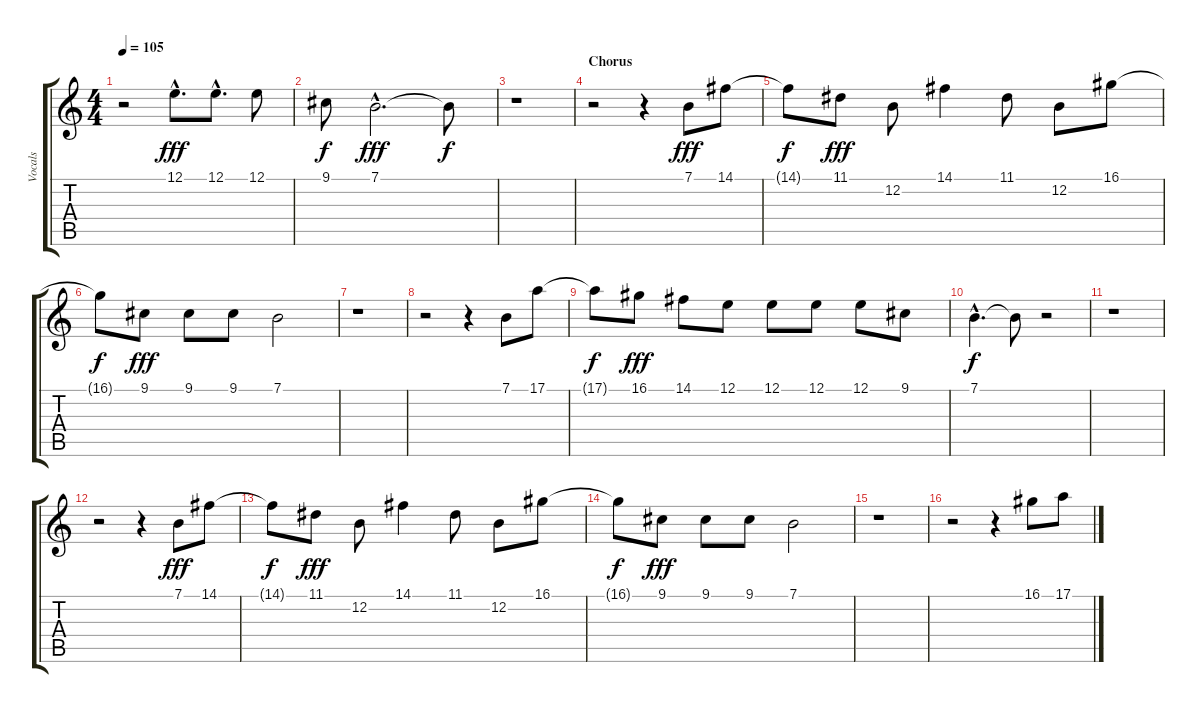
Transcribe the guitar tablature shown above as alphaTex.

\track ("Vocals" "Vocals") {instrument flute}
\staff {score tabs}
\tuning (E4 B3 G3 D3 A2 E2) {hide}
\ts (4 4)
\tempo 105
\clef g2
\ks c
r.2{dy f} 12.1{hac}.8{d dy fff} 12.1{hac}.8{d} 12.1.8 |
9.1.8{dy f} 7.1{hac}.2{d dy fff} 7.1{t}.8{dy f} |
r.1 |
\section ("" "Chorus")
r.2 r.4 7.1.8{dy fff} 14.1.8 |
14.1{t}.8{dy f} 11.1.8{dy fff} 12.2.8 14.1.4 11.1.8 12.2.8 16.1.8 |
16.1{t}.8{dy f} 9.1.8{dy fff} 9.1.8 9.1.8 7.1.2 |
r.1 |
r.2 r.4 7.1.8 17.1.8 |
17.1{t}.8{dy f} 16.1.8{dy fff} 14.1.8 12.1.8 12.1.8 12.1.8 12.1.8 9.1.8 |
7.1{hac}.4{d dy f} 7.1{t}.8 r.2 |
r.1 |
r.2 r.4 7.1.8{dy fff} 14.1.8 |
14.1{t}.8{dy f} 11.1.8{dy fff} 12.2.8 14.1.4 11.1.8 12.2.8 16.1.8 |
16.1{t}.8{dy f} 9.1.8{dy fff} 9.1.8 9.1.8 7.1.2 |
r.1 |
r.2 r.4 16.1.8 17.1.8
